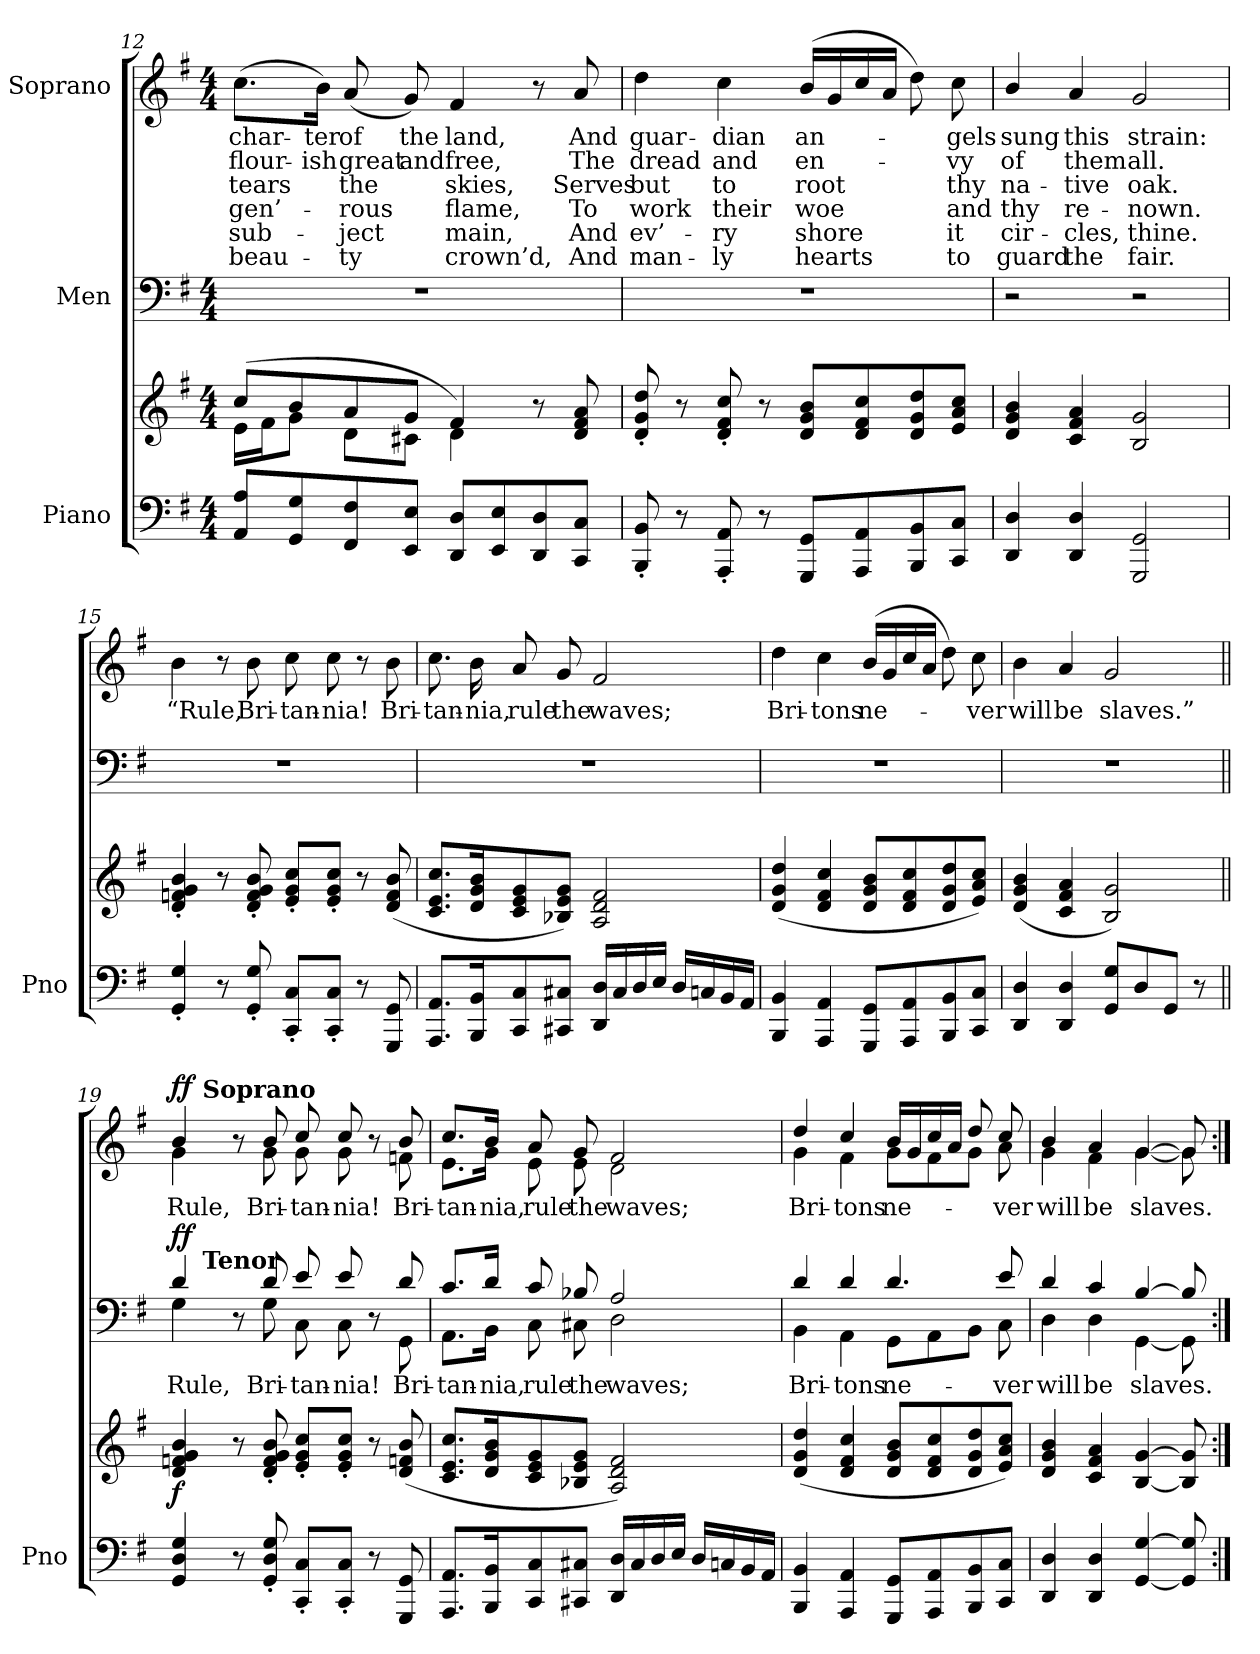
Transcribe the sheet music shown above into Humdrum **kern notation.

**kern	**kern	**dynam	**kern	**text	**dynam	**kern	**text	**text	**text	**text	**text	**text	**dynam
*part3	*part3	*part3	*part2	*part2	*part2	*part1	*part1	*part1	*part1	*part1	*part1	*part1	*part1
*staff4	*staff3	*staff3/4	*staff2	*staff2	*staff2	*staff1	*staff1	*staff1	*staff1	*staff1	*staff1	*staff1	*staff1
*I"Piano	*	*	*I"Men	*	*	*I"Soprano	*	*	*	*	*	*	*
*I'Pno	*	*	*	*	*	*	*	*	*	*	*	*	*
*clefF4	*clefG2	*	*clefF4	*	*	*clefG2	*	*	*	*	*	*	*
*k[f#]	*k[f#]	*	*k[f#]	*	*	*k[f#]	*	*	*	*	*	*	*
*M4/4	*M4/4	*	*M4/4	*	*	*M4/4	*	*	*	*	*	*	*
=12	=12	=12	=12	=12	=12	=12	=12	=12	=12	=12	=12	=12	=12
*	*^	*	*	*	*	*	*	*	*	*	*	*	*
!	!	!	!	!	!	!	!	!LO:LY:b	!LO:LY:b	!LO:LY:b	!LO:LY:b	!LO:LY:b	!LO:LY:b	!
8AA/ 8A/L	(8cc/L	16e\LL	.	1r	.	.	(8.cc\L	char-	flour-	tears	gen’-	sub-	beau-	.
.	.	16f#\J	.	.	.	.	.	.	.	.	.	.	.	.
8GG/ 8G/	8b/	8g\J	.	.	.	.	.	.	.	.	.	.	.	.
!	!	!	!	!	!	!	!	!LO:LY:b	!LO:LY:b	!	!	!	!	!
.	.	.	.	.	.	.	16b\Jk)	-ter	-ish	.	.	.	.	.
!	!	!	!	!	!	!	!	!LO:LY:b	!LO:LY:b	!LO:LY:b	!LO:LY:b	!LO:LY:b	!LO:LY:b	!
8FF#/ 8F#/	8a/	8d\L	.	.	.	.	(8a/	of	great	the	-rous	-ject	-ty	.
!	!	!	!	!	!	!	!	!LO:LY:b	!LO:LY:b	!	!	!	!	!
8EE/ 8E/J	8g/J	8c#X\J	.	.	.	.	8g/)	the	and	.	.	.	.	.
!	!	!	!	!	!	!	!	!LO:LY:b	!LO:LY:b	!LO:LY:b	!LO:LY:b	!LO:LY:b	!LO:LY:b	!
8DD/ 8D/L	4f#/)	4d\	.	.	.	.	4f#/	land,	free,	skies,	flame,	main,	crown’d,	.
8EE/ 8E/	.	.	.	.	.	.	.	.	.	.	.	.	.	.
8DD/ 8D/	8r	4ryy	.	.	.	.	8r	.	.	.	.	.	.	.
!	!	!	!	!	!	!	!	!LO:LY:b	!LO:LY:b	!LO:LY:b	!LO:LY:b	!LO:LY:b	!LO:LY:b	!
8CC/ 8C/J	8d/ 8f#/ 8a/	.	.	.	.	.	8a/	And	The	Serves	To	And	And	.
*	*v	*v	*	*	*	*	*	*	*	*	*	*	*	*
!!LO:LB:g=z
=13	=13	=13	=13	=13	=13	=13	=13	=13	=13	=13	=13	=13	=13
!	!	!	!	!	!	!	!LO:LY:b	!LO:LY:b	!LO:LY:b	!LO:LY:b	!LO:LY:b	!LO:LY:b	!
8BBB/' 8BB/'	8d/' 8g/' 8dd/'	.	1r	.	.	4dd\	guar-	dread	but	work	ev’-	man-	.
8r	8r	.	.	.	.	.	.	.	.	.	.	.	.
!	!	!	!	!	!	!	!LO:LY:b	!LO:LY:b	!LO:LY:b	!LO:LY:b	!LO:LY:b	!LO:LY:b	!
8AAA/' 8AA/'	8d/' 8f#/' 8cc/'	.	.	.	.	4cc\	-dian	and	to	their	-ry	-ly	.
8r	8r	.	.	.	.	.	.	.	.	.	.	.	.
!	!	!	!	!	!	!	!LO:LY:b	!LO:LY:b	!LO:LY:b	!LO:LY:b	!LO:LY:b	!LO:LY:b	!
8GGG/ 8GG/L	8d/ 8g/ 8b/L	.	.	.	.	(16b/LL	an-	en-	root	woe	shore	hearts	.
.	.	.	.	.	.	16g/	.	.	.	.	.	.	.
8AAA/ 8AA/	8d/ 8f#/ 8cc/	.	.	.	.	16cc/	.	.	.	.	.	.	.
.	.	.	.	.	.	16a/JJ	.	.	.	.	.	.	.
8BBB/ 8BB/	8d/ 8g/ 8dd/	.	.	.	.	8dd\)	.	.	.	.	.	.	.
!	!	!	!	!	!	!	!LO:LY:b	!LO:LY:b	!LO:LY:b	!LO:LY:b	!LO:LY:b	!LO:LY:b	!
8CC/ 8C/J	8e/ 8a/ 8cc/J	.	.	.	.	8cc\	-gels	-vy	thy	and	it	to	.
=14	=14	=14	=14	=14	=14	=14	=14	=14	=14	=14	=14	=14	=14
!	!	!	!	!	!	!	!LO:LY:b	!LO:LY:b	!LO:LY:b	!LO:LY:b	!LO:LY:b	!LO:LY:b	!
4DD/ 4D/	4d/ 4g/ 4b/	.	2r	.	.	4b/	sung	of	na-	thy	cir-	guard	.
!	!	!	!	!	!	!	!LO:LY:b	!LO:LY:b	!LO:LY:b	!LO:LY:b	!LO:LY:b	!LO:LY:b	!
4DD/ 4D/	4c/ 4f#/ 4a/	.	.	.	.	4a/	this	them	-tive	re-	-cles,	the	.
!	!	!	!	!	!	!	!LO:LY:b	!LO:LY:b	!LO:LY:b	!LO:LY:b	!LO:LY:b	!LO:LY:b	!
2GGG/ 2GG/	2B/ 2g/	.	2r	.	.	2g/	strain:	all.	oak.	-nown.	thine.	fair.	.
=15	=15	=15	=15	=15	=15	=15	=15	=15	=15	=15	=15	=15	=15
!	!	!	!	!	!	!	!LO:LY:b	!	!	!	!	!	!
4GG/' 4G/'	4d/' 4fn/' 4g/' 4b/'	.	1r	.	.	4b\	“Rule,	.	.	.	.	.	.
8r	8r	.	.	.	.	8r	.	.	.	.	.	.	.
!	!	!	!	!	!	!	!LO:LY:b	!	!	!	!	!	!
8GG/' 8G/'	8d/' 8f/' 8g/' 8b/'	.	.	.	.	8b\	Bri-	.	.	.	.	.	.
!	!	!	!	!	!	!	!LO:LY:b	!	!	!	!	!	!
8CC/' 8C/'L	8e/' 8g/' 8cc/'L	.	.	.	.	8cc\	-tan-	.	.	.	.	.	.
!	!	!	!	!	!	!	!LO:LY:b	!	!	!	!	!	!
8CC/' 8C/'J	8e/' 8g/' 8cc/'J	.	.	.	.	8cc\	-nia!	.	.	.	.	.	.
8r	8r	.	.	.	.	8r	.	.	.	.	.	.	.
!	!	!	!	!	!	!	!LO:LY:b	!	!	!	!	!	!
8GGG/ 8GG/	(8d/ 8f/ 8b/	.	.	.	.	8b\	Bri-	.	.	.	.	.	.
!!LO:LB:g=z
=16	=16	=16	=16	=16	=16	=16	=16	=16	=16	=16	=16	=16	=16
!	!	!	!	!	!	!	!LO:LY:b	!	!	!	!	!	!
8.AAA/ 8.AA/L	8.c/ 8.e/ 8.cc/L	.	1r	.	.	8.cc\	-tan-	.	.	.	.	.	.
!	!	!	!	!	!	!	!LO:LY:b	!	!	!	!	!	!
16BBB/ 16BB/K	16d/ 16g/ 16b/K	.	.	.	.	16b\	-nia,	.	.	.	.	.	.
!	!	!	!	!	!	!	!LO:LY:b	!	!	!	!	!	!
8CC/ 8C/	8c/ 8e/ 8g/	.	.	.	.	8a/	rule	.	.	.	.	.	.
!	!	!	!	!	!	!	!LO:LY:b	!	!	!	!	!	!
8CC#X/ 8C#X/J	8B-X/ 8e/ 8g/J)	.	.	.	.	8g/	the	.	.	.	.	.	.
!	!	!	!	!	!	!	!LO:LY:b	!	!	!	!	!	!
16DD/ 16D/LL	2A/ 2d/ 2f#/	.	.	.	.	2f#/	waves;	.	.	.	.	.	.
16C#/	.	.	.	.	.	.	.	.	.	.	.	.	.
16D/	.	.	.	.	.	.	.	.	.	.	.	.	.
16E/JJ	.	.	.	.	.	.	.	.	.	.	.	.	.
16D/LL	.	.	.	.	.	.	.	.	.	.	.	.	.
16Cn/	.	.	.	.	.	.	.	.	.	.	.	.	.
16BB/	.	.	.	.	.	.	.	.	.	.	.	.	.
16AA/JJ	.	.	.	.	.	.	.	.	.	.	.	.	.
=17	=17	=17	=17	=17	=17	=17	=17	=17	=17	=17	=17	=17	=17
!	!	!	!	!	!	!	!LO:LY:b	!	!	!	!	!	!
4BBB/ 4BB/	(4d/ 4g/ 4dd/	.	1r	.	.	4dd\	Bri-	.	.	.	.	.	.
!	!	!	!	!	!	!	!LO:LY:b	!	!	!	!	!	!
4AAA/ 4AA/	4d/ 4f#/ 4cc/	.	.	.	.	4cc\	-tons	.	.	.	.	.	.
!	!	!	!	!	!	!	!LO:LY:b	!	!	!	!	!	!
8GGG/ 8GG/L	8d/ 8g/ 8b/L	.	.	.	.	(16b/LL	ne-	.	.	.	.	.	.
.	.	.	.	.	.	16g/	.	.	.	.	.	.	.
8AAA/ 8AA/	8d/ 8f#/ 8cc/	.	.	.	.	16cc/	.	.	.	.	.	.	.
.	.	.	.	.	.	16a/JJ	.	.	.	.	.	.	.
8BBB/ 8BB/	8d/ 8g/ 8dd/	.	.	.	.	8dd\)	.	.	.	.	.	.	.
!	!	!	!	!	!	!	!LO:LY:b	!	!	!	!	!	!
8CC/ 8C/J	8e/ 8a/ 8cc/J)	.	.	.	.	8cc\	-ver	.	.	.	.	.	.
=18	=18	=18	=18	=18	=18	=18	=18	=18	=18	=18	=18	=18	=18
!	!	!	!	!	!	!	!LO:LY:b	!	!	!	!	!	!
4DD/ 4D/	(4d/ 4g/ 4b/	.	1r	.	.	4b\	will	.	.	.	.	.	.
!	!	!	!	!	!	!	!LO:LY:b	!	!	!	!	!	!
4DD/ 4D/	4c/ 4f#/ 4a/	.	.	.	.	4a/	be	.	.	.	.	.	.
!	!	!	!	!	!	!	!LO:LY:b	!	!	!	!	!	!
8GG/ 8G/L	2B/ 2g/)	.	.	.	.	2g/	slaves.”	.	.	.	.	.	.
8D/	.	.	.	.	.	.	.	.	.	.	.	.	.
8GG/J	.	.	.	.	.	.	.	.	.	.	.	.	.
8r	.	.	.	.	.	.	.	.	.	.	.	.	.
!!LO:PB:g=z
=19||	=19||	=19||	=19||	=19||	=19||	=19||	=19||	=19||	=19||	=19||	=19||	=19||	=19||
!	!	!	!	!	!	!LO:TX:b:B:t=Alto	!	!	!	!	!	!	!
!	!	!	!	!	!	!LO:TX:a:i:t=Chorus to be sung after each verse	!	!	!	!	!	!	!
!	!	!	!LO:TX:b:B:t=Bass	!	!	!	!	!	!	!	!	!	!
!	!	!LO:DY:b	!	!LO:LY:b	!LO:DY:a	!	!LO:LY:b	!	!	!	!	!	!LO:DY:a
*	*	*	*^	*	*	*^	*	*	*	*	*	*	*
*	*	*	*	*^	*	*	*	*^	*	*	*	*	*	*	*
4GG/ 4D/ 4G/	4d/ 4fn/ 4g/ 4b/	f	4d/	4G\	8ryy	Rule,	ff	4b/	4g\	8ryy	Rule,	.	.	.	.	.	ff
!	!	!	!	!	!	!	!	!	!	!LO:TX:a:B:t=Soprano	!	!	!	!	!	!	!
!	!	!	!	!	!LO:TX:a:B:t=Tenor	!	!	!	!	!	!	!	!	!	!	!	!
.	.	.	.	.	2..ryy	.	.	.	.	2..ryy	.	.	.	.	.	.	.
8r	8r	.	8r	8ryy	.	.	.	8r	8ryy	.	.	.	.	.	.	.	.
!	!	!	!	!	!	!LO:LY:b	!	!	!	!	!LO:LY:b	!	!	!	!	!	!
8GG/' 8D/' 8G/'	8d/'< 8f/'< 8g/'< 8b/'<	.	8d/	8G\	.	Bri-	.	8b/	8g\	.	Bri-	.	.	.	.	.	.
!	!	!	!	!	!	!LO:LY:b	!	!	!	!	!LO:LY:b	!	!	!	!	!	!
8CC/' 8C/'L	8e/'< 8g/'< 8cc/'<L	.	8e/	8C\	.	-tan-	.	8cc/	8g\	.	-tan-	.	.	.	.	.	.
!	!	!	!	!	!	!LO:LY:b	!	!	!	!	!LO:LY:b	!	!	!	!	!	!
8CC/' 8C/'J	8e/'< 8g/'< 8cc/'<J	.	8e/	8C\	.	-nia!	.	8cc/	8g\	.	-nia!	.	.	.	.	.	.
8r	8r	.	8r	8ryy	.	.	.	8r	8ryy	.	.	.	.	.	.	.	.
!	!	!	!	!	!	!LO:LY:b	!	!	!	!	!LO:LY:b	!	!	!	!	!	!
8GGG/ 8GG/	(8d/ 8fn/ 8b/	.	8d/	8GG\	.	Bri-	.	8b/	8fn\	.	Bri-	.	.	.	.	.	.
=20	=20	=20	=20	=20	=20	=20	=20	=20	=20	=20	=20	=20	=20	=20	=20	=20	=20
!	!	!	!	!	!	!LO:LY:b	!	!	!	!	!LO:LY:b	!	!	!	!	!	!
*	*	*	*	*v	*v	*	*	*	*	*	*	*	*	*	*	*	*
*	*	*	*	*	*	*	*	*v	*v	*	*	*	*	*	*	*
8.AAA/ 8.AA/L	8.c/ 8.e/ 8.cc/L	.	8.c/L	8.AA\L	-tan-	.	8.cc/L	8.e\L	-tan-	.	.	.	.	.	.
!	!	!	!	!	!LO:LY:b	!	!	!	!LO:LY:b	!	!	!	!	!	!
16BBB/ 16BB/K	16d/ 16g/ 16b/K	.	16d/Jk	16BB\Jk	-nia,	.	16b/Jk	16g\Jk	-nia,	.	.	.	.	.	.
!	!	!	!	!	!LO:LY:b	!	!	!	!LO:LY:b	!	!	!	!	!	!
8CC/ 8C/	8c/ 8e/ 8g/	.	8c/	8C\	rule	.	8a/	8e\	rule	.	.	.	.	.	.
!	!	!	!	!	!LO:LY:b	!	!	!	!LO:LY:b	!	!	!	!	!	!
8CC#X/ 8C#X/J	8B-X/ 8e/ 8g/J	.	8B-X/	8C#X\	the	.	8g/	8e\	the	.	.	.	.	.	.
!	!	!	!	!	!LO:LY:b	!	!	!	!LO:LY:b	!	!	!	!	!	!
16DD/ 16D/LL	2A/ 2d/ 2f#/)	.	2A/	2D\	waves;	.	2f#/	2d\	waves;	.	.	.	.	.	.
16C#/	.	.	.	.	.	.	.	.	.	.	.	.	.	.	.
16D/	.	.	.	.	.	.	.	.	.	.	.	.	.	.	.
16E/JJ	.	.	.	.	.	.	.	.	.	.	.	.	.	.	.
16D/LL	.	.	.	.	.	.	.	.	.	.	.	.	.	.	.
16Cn/	.	.	.	.	.	.	.	.	.	.	.	.	.	.	.
16BB/	.	.	.	.	.	.	.	.	.	.	.	.	.	.	.
16AA/JJ	.	.	.	.	.	.	.	.	.	.	.	.	.	.	.
=21	=21	=21	=21	=21	=21	=21	=21	=21	=21	=21	=21	=21	=21	=21	=21
!	!	!	!	!	!LO:LY:b	!	!	!	!LO:LY:b	!	!	!	!	!	!
4BBB/ 4BB/	(4d/ 4g/ 4dd/	.	4d/	4BB\	Bri-	.	4dd/	4g\	Bri-	.	.	.	.	.	.
!	!	!	!	!	!LO:LY:b	!	!	!	!LO:LY:b	!	!	!	!	!	!
4AAA/ 4AA/	4d/ 4f#/ 4cc/	.	4d/	4AA\	-tons	.	4cc/	4f#\	-tons	.	.	.	.	.	.
!	!	!	!	!	!LO:LY:b	!	!	!	!LO:LY:b	!	!	!	!	!	!
8GGG/ 8GG/L	8d/ 8g/ 8b/L	.	4.d/	8GG\L	ne-	.	16b/LL	8g\L	ne-	.	.	.	.	.	.
.	.	.	.	.	.	.	16g/	.	.	.	.	.	.	.	.
8AAA/ 8AA/	8d/ 8f#/ 8cc/	.	.	8AA\	.	.	16cc/	8f#\	.	.	.	.	.	.	.
.	.	.	.	.	.	.	16a/JJ	.	.	.	.	.	.	.	.
8BBB/ 8BB/	8d/ 8g/ 8dd/	.	.	8BB\J	.	.	8dd/	8g\J	.	.	.	.	.	.	.
!	!	!	!	!	!LO:LY:b	!	!	!	!LO:LY:b	!	!	!	!	!	!
8CC/ 8C/J	8e/ 8a/ 8cc/J)	.	8e/	8C\	-ver	.	8cc/	8a\	-ver	.	.	.	.	.	.
=22	=22	=22	=22	=22	=22	=22	=22	=22	=22	=22	=22	=22	=22	=22	=22
!	!	!	!	!	!LO:LY:b	!	!	!	!LO:LY:b	!	!	!	!	!	!
4DD/ 4D/	4d/ 4g/ 4b/	.	4d/	4D\	will	.	4b/	4g\	will	.	.	.	.	.	.
!	!	!	!	!	!LO:LY:b	!	!	!	!LO:LY:b	!	!	!	!	!	!
4DD/ 4D/	4c/ 4f#/ 4a/	.	4c/	4D\	be	.	4a/	4f#\	be	.	.	.	.	.	.
!	!	!	!	!	!LO:LY:b	!	!	!	!LO:LY:b	!	!	!	!	!	!
[4GG/ [4G/	[4B/ [4g/	.	[4B/	[4GG\	slaves.	.	[4g/	[4g\	slaves.	.	.	.	.	.	.
8GG/] 8G/]	8B/] 8g/]	.	8B/]	8GG\]	.	.	8g/]	8g\]	.	.	.	.	.	.	.
*	*	*	*v	*v	*	*	*	*	*	*	*	*	*	*	*
*	*	*	*	*	*	*v	*v	*	*	*	*	*	*	*
=:|!	=:|!	=:|!	=:|!	=:|!	=:|!	=:|!	=:|!	=:|!	=:|!	=:|!	=:|!	=:|!	=:|!
*-	*-	*-	*-	*-	*-	*-	*-	*-	*-	*-	*-	*-	*-
